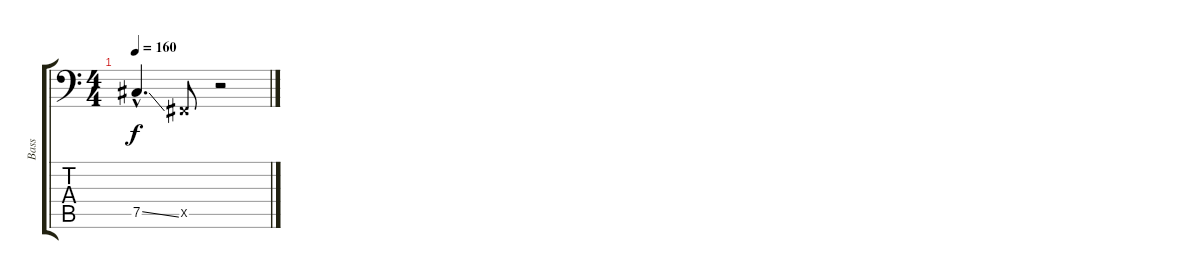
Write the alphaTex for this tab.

\track ("Bass" "Bass") {instrument electricbasspick}
\staff {score tabs}
\tuning (Db3 Ab2 E2 B1 Gb1 Db1) {hide}
\ts (4 4)
\tempo 160
\clef f4
\ks c
7.5{ss hac}.4{d dy f} 0.5{x}.8 r.2
